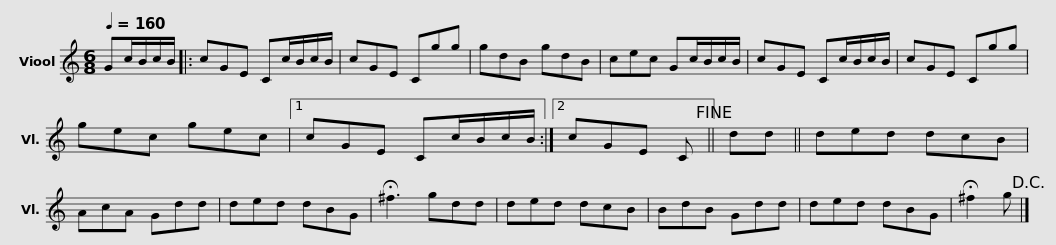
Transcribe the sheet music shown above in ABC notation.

X:1
L:1/8
Q:1/4=160
M:6/8
I:linebreak $
K:C
V:1 treble
V:1
 Gc/B/c/B/ |: cGE Cc/B/c/B/ | cGE Cgg | gdB gdB | cec Gc/B/c/B/ |$ %5
 cGE Cc/B/c/B/ | cGE Cgg | gec gec |1 cGE Cc/B/c/B/ :|2 cGE C!fine! || %10
 dd ||$ ded dcB | AcA Gdd | ded dBG | !fermata!^f3 gdd |$ %15
 ded dcB | BdB Gdd | ded dBG | !fermata!^f2 g!D.C.! |] %19
